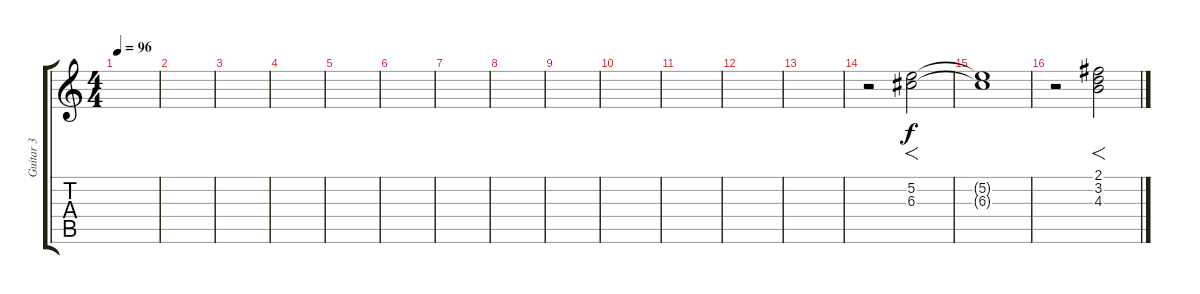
\track ("Guitar 3" "Guitar 3") {instrument distortionguitar}
\staff {score tabs}
\tuning (E4 B3 G3 D3 A2 E2) {hide}
\ts (4 4)
\tempo 96
\clef g2
\ks c
|
|
|
|
|
|
|
|
|
|
|
|
|
r.2 (5.2 6.3).2{f} |
(5.2{t} 6.3{t}).1 |
r.2 (2.1 3.2 4.3).2{f}
